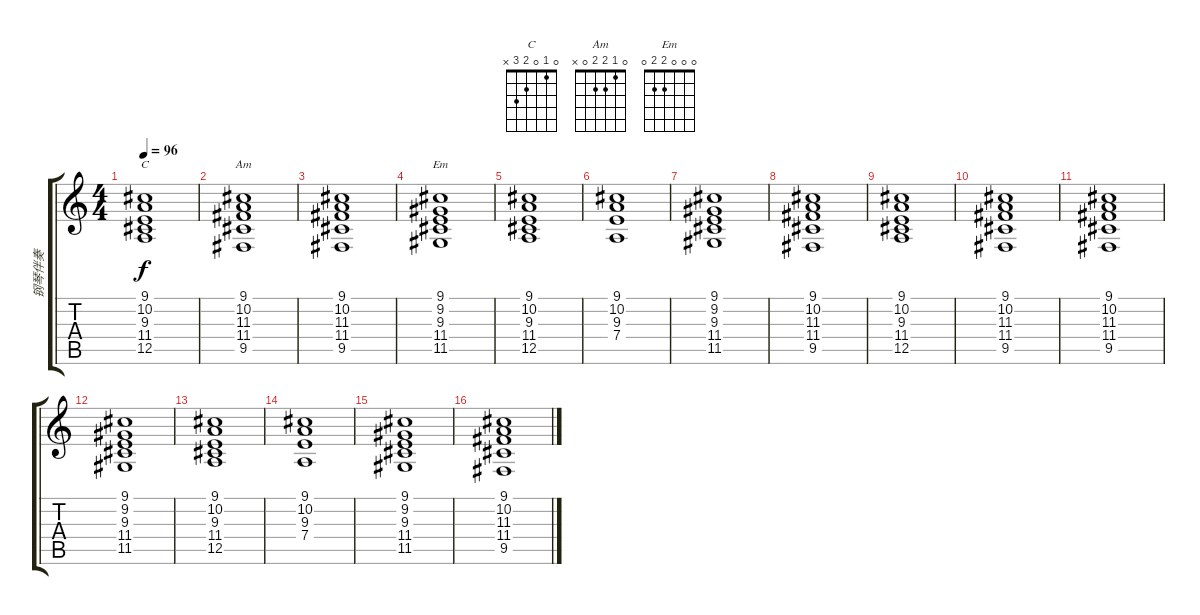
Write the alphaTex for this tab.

\track ("钢琴伴奏" "钢琴伴奏") {instrument brightacousticpiano}
\staff {score tabs}
\tuning (E4 B3 G3 D3 A2 E2) {hide}
\chord ("C" 0 1 0 2 3 x)
\chord ("Am" 0 1 2 2 0 x)
\chord ("Em" 0 0 0 2 2 0)
\ts (4 4)
\tempo 96
\clef g2
\ks c
(9.1 10.2 9.3 11.4 12.5).1{ch "C" dy f} |
(9.1 10.2 11.3 11.4 9.5).1{ch "Am"} |
(9.1 10.2 11.3 11.4 9.5).1 |
(9.1 9.2 9.3 11.4 11.5).1{ch "Em"} |
(9.1 10.2 9.3 11.4 12.5).1 |
(9.1 10.2 9.3 7.4).1 |
(9.1 9.2 9.3 11.4 11.5).1 |
(9.1 10.2 11.3 11.4 9.5).1 |
(9.1 10.2 9.3 11.4 12.5).1 |
(9.1 10.2 11.3 11.4 9.5).1 |
(9.1 10.2 11.3 11.4 9.5).1 |
(9.1 9.2 9.3 11.4 11.5).1 |
(9.1 10.2 9.3 11.4 12.5).1 |
(9.1 10.2 9.3 7.4).1 |
(9.1 9.2 9.3 11.4 11.5).1 |
(9.1 10.2 11.3 11.4 9.5).1
